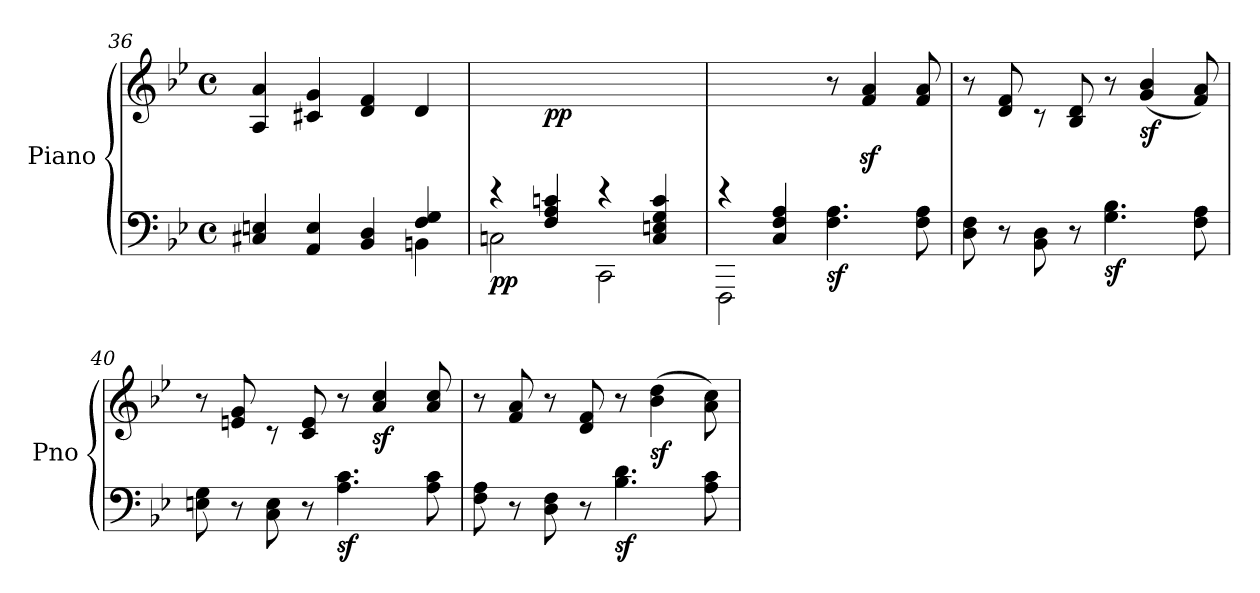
**kern	**kern	**dynam
*part1	*part1	*part1
*staff2	*staff1	*staff1/2
*I"Piano	*	*
*I'Pno	*	*
*clefF4	*clefG2	*
*k[b-e-]	*k[b-e-]	*
*M4/4	*M4/4	*
*met(c)	*met(c)	*
=36	=36	=36
*^	*	*
2.ryy	4C#X/ 4En/	4A/ 4a/	.
.	4AA/ 4E/	4c#X/ 4g/	.
.	4BB-/ 4D/	4d/ 4f/	.
4F/ 4G/	4BBn\	4d/	.
=37	=37	=37	=37
!	!	!	!LO:DY:b=2
4ryy	2Cn\	4rCC	pp
!	!	!	!LO:DY:b
4F/ 4A/ 4cn/	.	4ryy	pp
4ryy	2CC\	4rCC	.
4C/ 4En/ 4G/ 4c/	.	4ryy	.
!!LO:LB:g=z
=38	=38	=38	=38
4ryy	2FFF\	4rCC	.
4C/ 4F/ 4A/	.	4ryy	.
!	!	!	!LO:DY:b=2
2ryy	4.F\ 4.A\	8r	sf
.	.	4f/z< 4a/z<	.
.	8F\ 8A\	8f/ 8a/	.
!!LO:PB:g=z
=39	=39	=39	=39
*	*	*^	*
8ryy	8D\ 8F\	8r	8ryy	.
8r	8ryy	8ryy	8d/ 8f/	.
8ryy	8BB-\ 8D\	8rc	8ryy	.
8r	2ryy	8ryy	8B-/ 8d/	.
!	!	!	!	!LO:DY:b=2
4.G\ 4.B-\	.	8r	2ryy	sf
!	!	!	!	!LO:DY:b
.	.	(4g/ 4b-/	.	sf
8F\ 8A\	8ryy	8f/ 8a/)	.	.
=40	=40	=40	=40	=40
8ryy	8En\ 8G\	8r	8ryy	.
8r	8ryy	8ryy	8en/ 8g/	.
8ryy	8C\ 8E\	8rc	8ryy	.
8r	2ryy	8ryy	8c/ 8e/	.
!	!	!	!	!LO:DY:b=2
4.A\ 4.c\	.	8r	2ryy	sf
!	!	!	!	!LO:DY:b
.	.	4a/ 4cc/	.	sf
8A\ 8c\	8ryy	8a/ 8cc/	.	.
=41	=41	=41	=41	=41
8ryy	8F\ 8A\	8r	8ryy	.
8r	8ryy	8ryy	8f/ 8a/	.
8ryy	8D\ 8F\	8r	8ryy	.
8r	2ryy	8ryy	8d/ 8f/	.
!	!	!	!	!LO:DY:b=2
4.B-\ 4.d\	.	8r	2ryy	sf
!	!	!	!	!LO:DY:b
.	.	(>4b-\ 4dd\	.	sf
8A\ 8c\	8ryy	8a\ 8cc\)	.	.
*v	*v	*	*	*
*	*v	*v	*
=	=	=
*-	*-	*-
